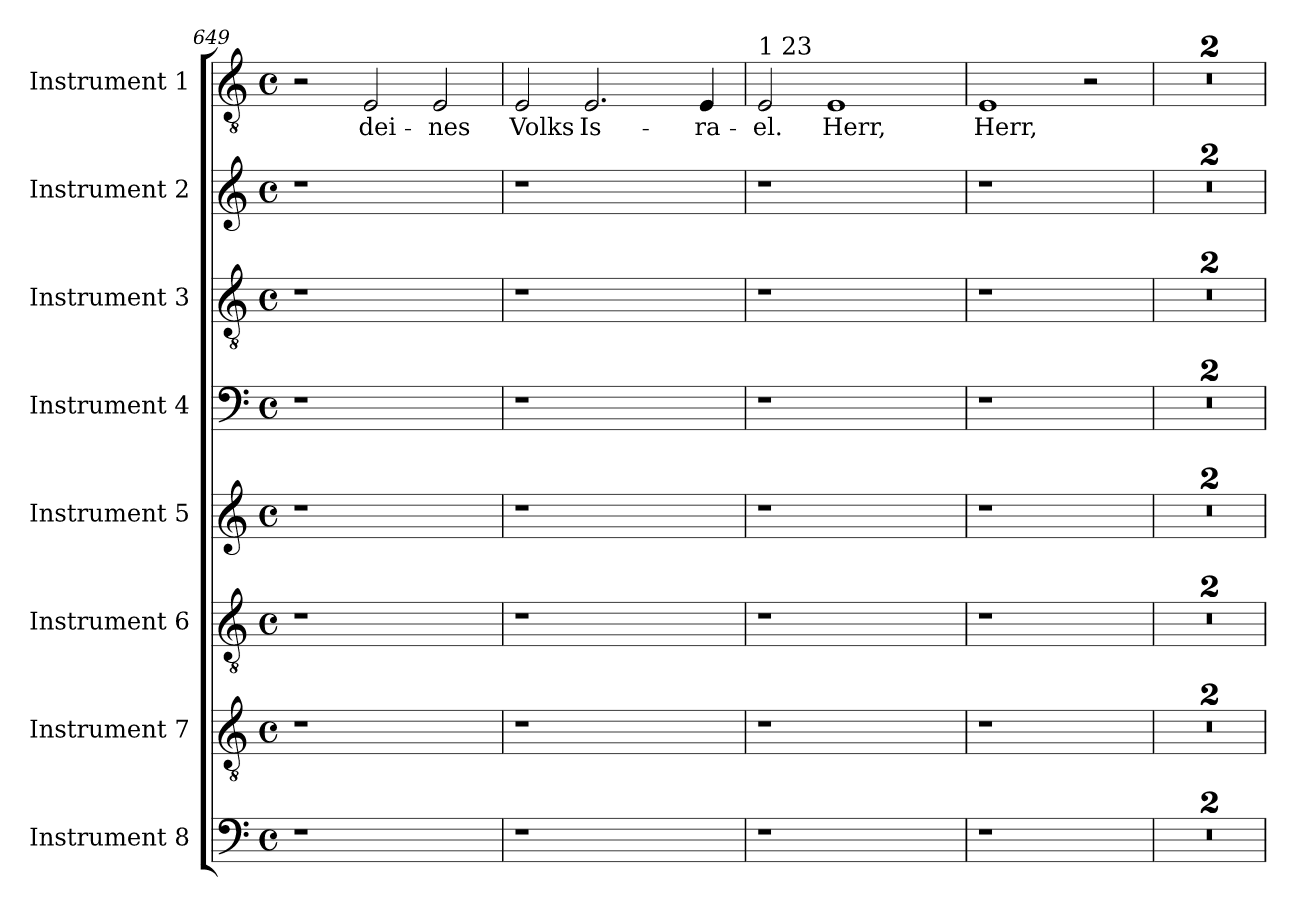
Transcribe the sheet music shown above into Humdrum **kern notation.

**kern	**kern	**kern	**kern	**kern	**kern	**kern	**kern	**text
*part8	*part7	*part6	*part5	*part4	*part3	*part2	*part1	*part1
*staff8	*staff7	*staff6	*staff5	*staff4	*staff3	*staff2	*staff1	*staff1
*I"Instrument 8	*I"Instrument 7	*I"Instrument 6	*I"Instrument 5	*I"Instrument 4	*I"Instrument 3	*I"Instrument 2	*I"Instrument 1	*
*clefF4	*clefGv2	*clefGv2	*clefG2	*clefF4	*clefGv2	*clefG2	*clefGv2	*
*M4/4	*M4/4	*M4/4	*M4/4	*M4/4	*M4/4	*M4/4	*M4/4	*
*met(c)	*met(c)	*met(c)	*met(c)	*met(c)	*met(c)	*met(c)	*met(c)	*
=649	=649	=649	=649	=649	=649	=649	=649	=649
1r	1r	1r	1r	1r	1r	1r	2r	.
!	!	!	!	!	!	!	!	!LO:LY:b:cj
.	.	.	.	.	.	.	2E/	dei-
!	!	!	!	!	!	!	!	!LO:LY:b:cj
2ryy	2ryy	2ryy	2ryy	2ryy	2ryy	2ryy	2E/	-nes
=650	=650	=650	=650	=650	=650	=650	=650	=650
!	!	!	!	!	!	!	!	!LO:LY:b:cj
1r	1r	1r	1r	1r	1r	1r	2E/	Volks
!	!	!	!	!	!	!	!	!LO:LY:b:cj
.	.	.	.	.	.	.	2.E/	Is-
2ryy	2ryy	2ryy	2ryy	2ryy	2ryy	2ryy	.	.
!	!	!	!	!	!	!	!	!LO:LY:b:cj
.	.	.	.	.	.	.	4E/	-ra-
!!LO:LB:g=z
=651	=651	=651	=651	=651	=651	=651	=651	=651
!	!	!	!	!	!	!	!LO:TX:a:t=1 23	!
!	!	!	!	!	!	!	!	!LO:LY:b:cj
1r	1r	1r	1r	1r	1r	1r	2E/	-el.
!	!	!	!	!	!	!	!	!LO:LY:b:cj
.	.	.	.	.	.	.	1E	Herr,
2ryy	2ryy	2ryy	2ryy	2ryy	2ryy	2ryy	.	.
=652	=652	=652	=652	=652	=652	=652	=652	=652
!	!	!	!	!	!	!	!	!LO:LY:b:cj
1r	1r	1r	1r	1r	1r	1r	1E	Herr,
2ryy	2ryy	2ryy	2ryy	2ryy	2ryy	2ryy	2r	.
=653	=653	=653	=653	=653	=653	=653	=653	=653
1r	1r	1r	1r	1r	1r	1r	1r	.
=654	=654	=654	=654	=654	=654	=654	=654	=654
1r	1r	1r	1r	1r	1r	1r	1r	.
=	=	=	=	=	=	=	=	=
*-	*-	*-	*-	*-	*-	*-	*-	*-
